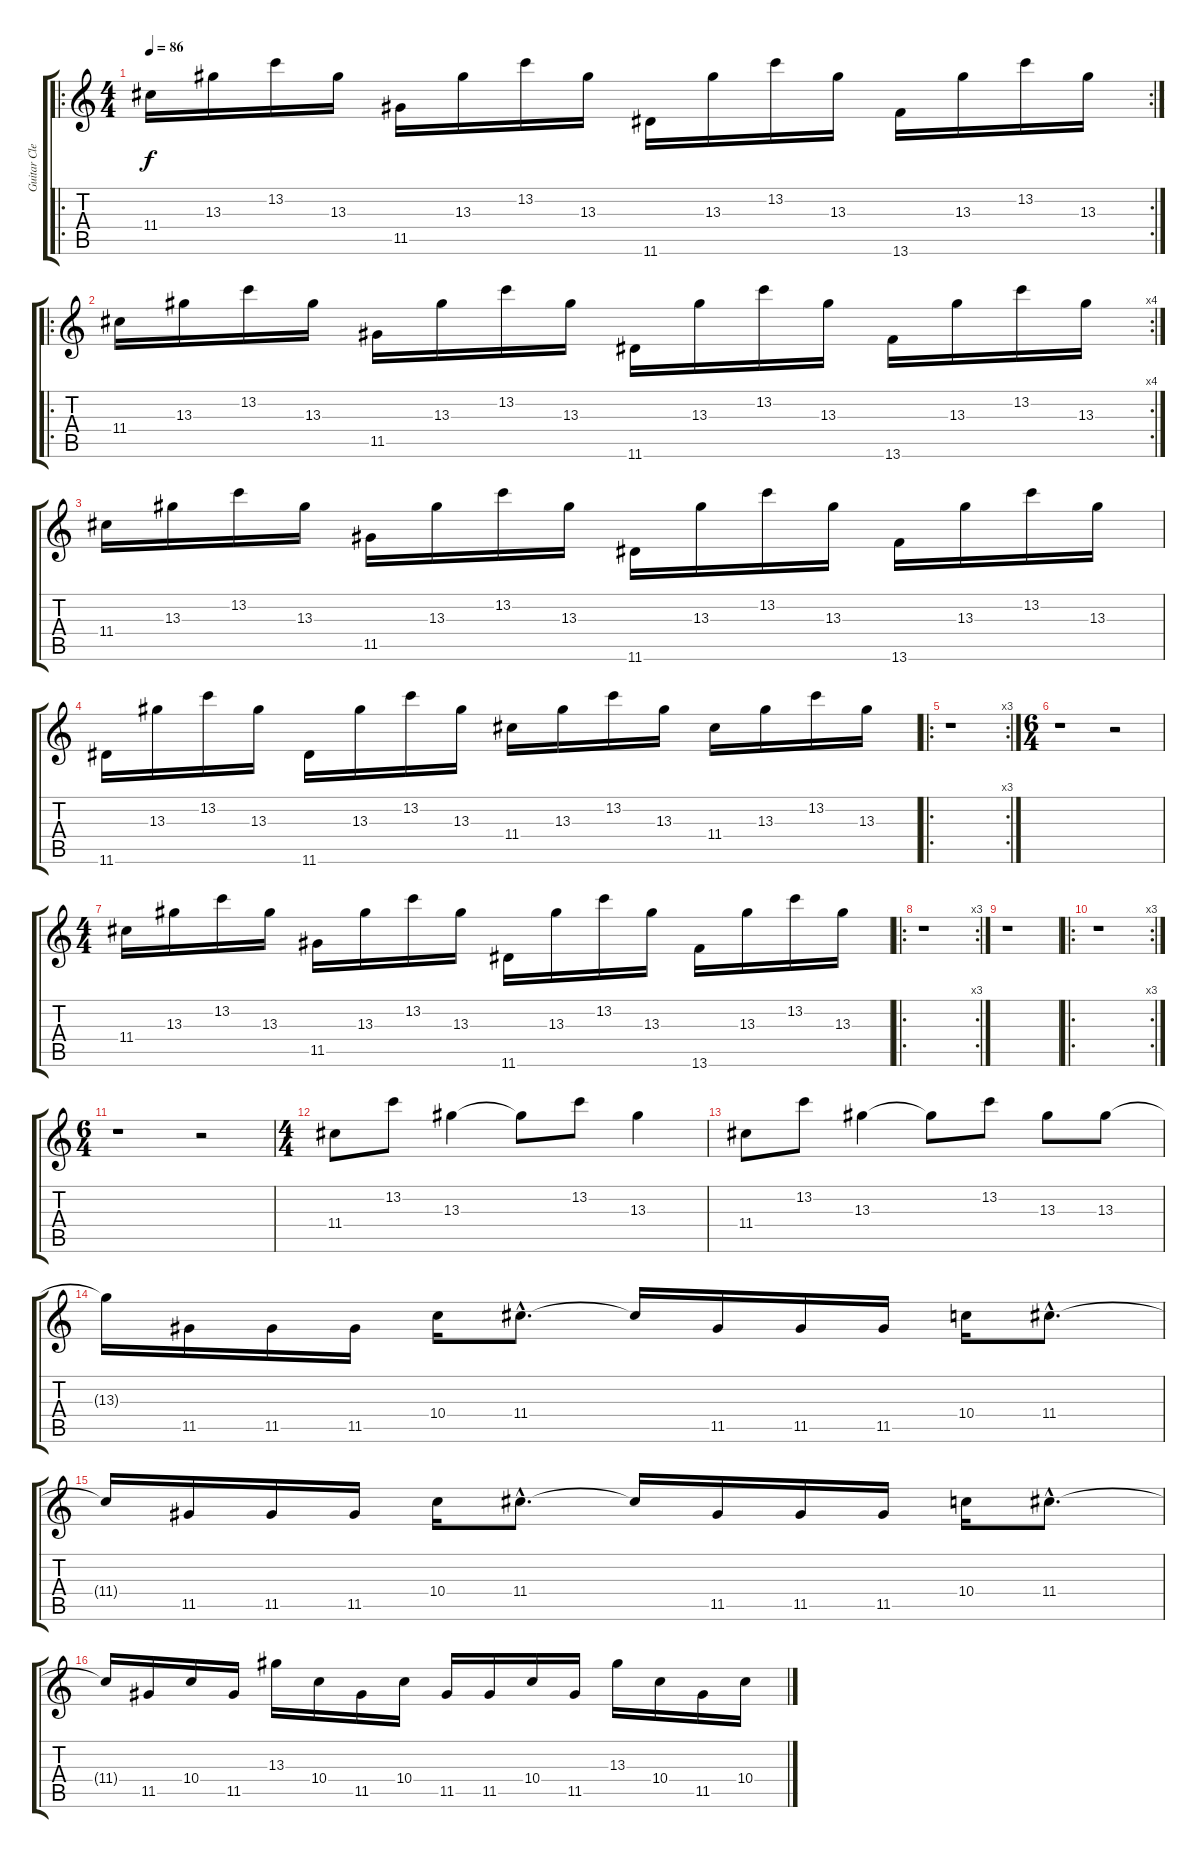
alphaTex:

\track ("Guitar Clean" "Guitar Cle") {instrument electricguitarclean}
\staff {score tabs}
\tuning (E4 B3 G3 D3 A2 E2) {hide}
\ro
\rc 2
\ts (4 4)
\tempo 86
\clef g2
\ks c
11.4.16{dy f instrument electricguitarclean} 13.3.16 13.2.16 13.3.16 11.5.16 13.3.16 13.2.16 13.3.16 11.6.16 13.3.16 13.2.16 13.3.16 13.6.16 13.3.16 13.2.16 13.3.16 |
\ro
\rc 4
11.4.16 13.3.16 13.2.16 13.3.16 11.5.16 13.3.16 13.2.16 13.3.16 11.6.16 13.3.16 13.2.16 13.3.16 13.6.16 13.3.16 13.2.16 13.3.16 |
11.4.16 13.3.16 13.2.16 13.3.16 11.5.16 13.3.16 13.2.16 13.3.16 11.6.16 13.3.16 13.2.16 13.3.16 13.6.16 13.3.16 13.2.16 13.3.16 |
11.6.16 13.3.16 13.2.16 13.3.16 11.6.16 13.3.16 13.2.16 13.3.16 11.4.16 13.3.16 13.2.16 13.3.16 11.4.16 13.3.16 13.2.16 13.3.16 |
\ro
\rc 3
r.1 |
\ts (6 4)
r.1 r.2 |
\ts (4 4)
11.4.16 13.3.16 13.2.16 13.3.16 11.5.16 13.3.16 13.2.16 13.3.16 11.6.16 13.3.16 13.2.16 13.3.16 13.6.16 13.3.16 13.2.16 13.3.16 |
\ro
\rc 3
r.1 |
r.1 |
\ro
\rc 3
r.1 |
\ts (6 4)
r.1 r.2 |
\ts (4 4)
11.4.8 13.2.8 13.3.4 13.3{t}.8 13.2.8 13.3.4 |
11.4.8 13.2.8 13.3.4 13.3{t}.8 13.2.8 13.3.8 13.3.8 |
13.3{t}.16 11.5.16 11.5.16 11.5.16 10.4.16 11.4{hac}.8{d} 11.4{t}.16 11.5.16 11.5.16 11.5.16 10.4.16 11.4{hac}.8{d} |
11.4{t}.16 11.5.16 11.5.16 11.5.16 10.4.16 11.4{hac}.8{d} 11.4{t}.16 11.5.16 11.5.16 11.5.16 10.4.16 11.4{hac}.8{d} |
11.4{t}.16 11.5.16 10.4.16 11.5.16 13.3.16 10.4.16 11.5.16 10.4.16 11.5.16 11.5.16 10.4.16 11.5.16 13.3.16 10.4.16 11.5.16 10.4.16
